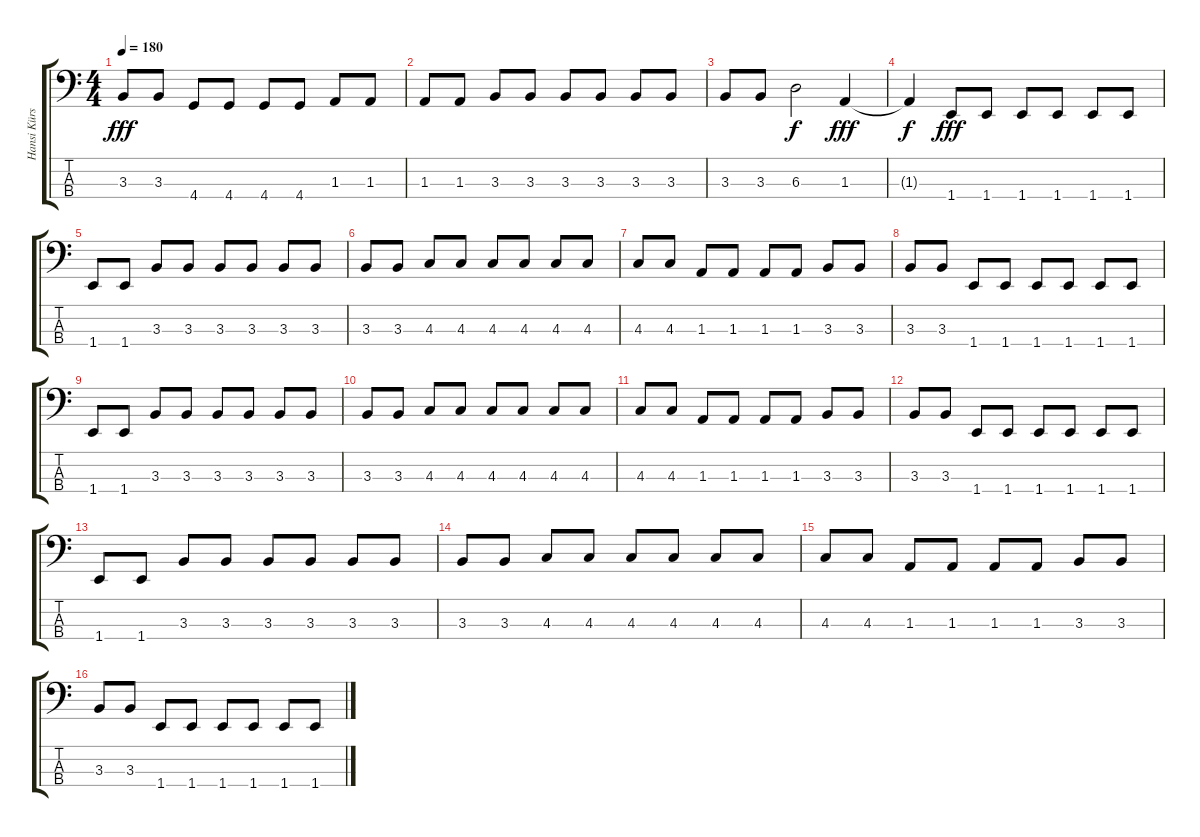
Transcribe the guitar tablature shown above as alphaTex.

\track ("Hansi Kürsch" "Hansi Kürs") {instrument electricbassfinger}
\staff {score tabs}
\tuning (Gb2 Db2 Ab1 Eb1) {hide}
\ts (4 4)
\tempo 180
\clef f4
\ks c
3.3.8{dy fff} 3.3.8 4.4.8 4.4.8 4.4.8 4.4.8 1.3.8 1.3.8 |
1.3.8 1.3.8 3.3.8 3.3.8 3.3.8 3.3.8 3.3.8 3.3.8 |
3.3.8 3.3.8 6.3.2{dy f} 1.3.4{dy fff} |
1.3{t}.4{dy f} 1.4.8{dy fff} 1.4.8 1.4.8 1.4.8 1.4.8 1.4.8 |
1.4.8 1.4.8 3.3.8 3.3.8 3.3.8 3.3.8 3.3.8 3.3.8 |
3.3.8 3.3.8 4.3.8 4.3.8 4.3.8 4.3.8 4.3.8 4.3.8 |
4.3.8 4.3.8 1.3.8 1.3.8 1.3.8 1.3.8 3.3.8 3.3.8 |
3.3.8 3.3.8 1.4.8 1.4.8 1.4.8 1.4.8 1.4.8 1.4.8 |
1.4.8 1.4.8 3.3.8 3.3.8 3.3.8 3.3.8 3.3.8 3.3.8 |
3.3.8 3.3.8 4.3.8 4.3.8 4.3.8 4.3.8 4.3.8 4.3.8 |
4.3.8 4.3.8 1.3.8 1.3.8 1.3.8 1.3.8 3.3.8 3.3.8 |
3.3.8 3.3.8 1.4.8 1.4.8 1.4.8 1.4.8 1.4.8 1.4.8 |
1.4.8 1.4.8 3.3.8 3.3.8 3.3.8 3.3.8 3.3.8 3.3.8 |
3.3.8 3.3.8 4.3.8 4.3.8 4.3.8 4.3.8 4.3.8 4.3.8 |
4.3.8 4.3.8 1.3.8 1.3.8 1.3.8 1.3.8 3.3.8 3.3.8 |
3.3.8 3.3.8 1.4.8 1.4.8 1.4.8 1.4.8 1.4.8 1.4.8
